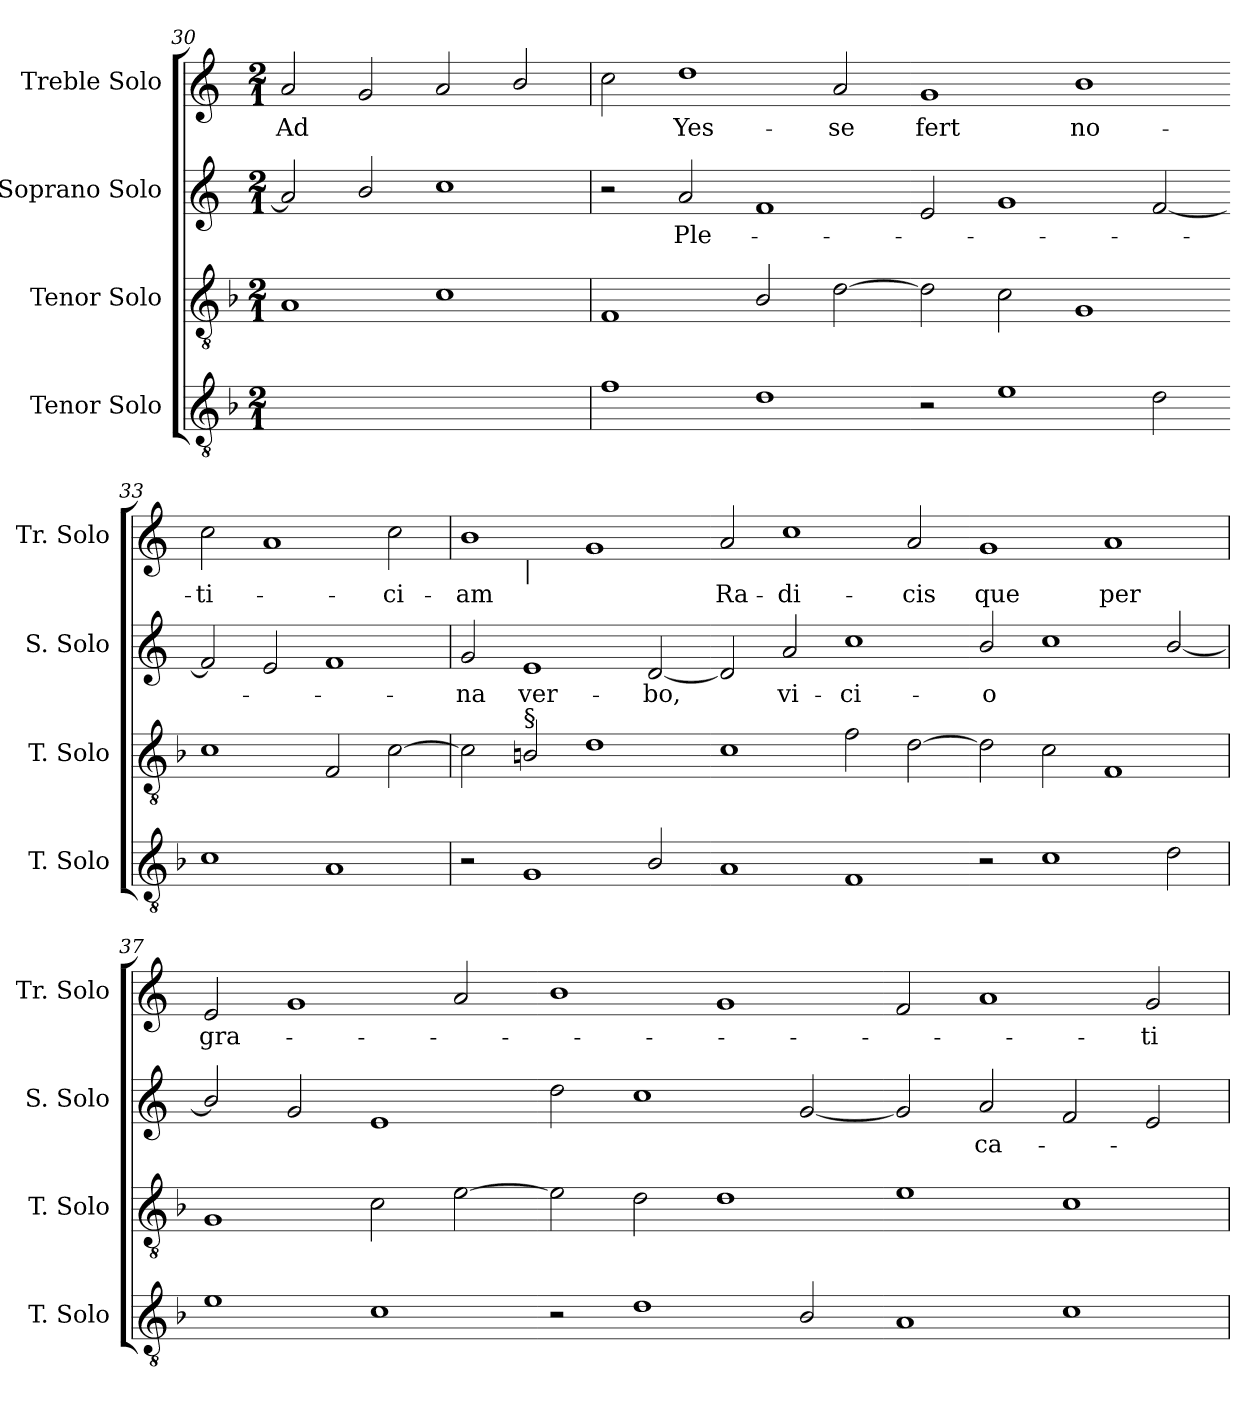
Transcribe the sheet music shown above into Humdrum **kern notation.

**kern	**kern	**kern	**text	**kern	**text
*part4	*part3	*part2	*part2	*part1	*part1
*staff4	*staff3	*staff2	*staff2	*staff1	*staff1
*I"Tenor Solo	*I"Tenor Solo	*I"Soprano Solo	*	*I"Treble Solo	*
*I'T. Solo	*I'T. Solo	*I'S. Solo	*	*I'Tr. Solo	*
*clefGv2	*clefGv2	*clefG2	*	*clefG2	*
*ITrd7c12	*ITrd7c12	*	*	*	*
*k[b-]	*k[b-]	*k[]	*	*k[]	*
*F:	*F:	*C:	*	*C:	*
*M2/1	*M2/1	*M2/1	*	*M2/1	*
=30	=30	=30	=30	=30	=30
!	!	!	!	!	!LO:LY:b:color=#000000
0Ciyy]	1AAi	2ai/]	.	2ai/	Ad
.	.	2bi/	.	2gi/	.
.	1Ci	1cci	.	2ai/	.
.	.	.	.	2bi/	.
=31	=31	=31	=31	=31	=31
1Fi	1FFi	2r	.	2cci\	.
!	!	!	!LO:LY:b:color=#000000	!	!
!	!	!	!	!	!LO:LY:b:color=#000000
.	.	2ai/	Ple-	1ddi	Yes-
1Di	2BB-i/	1fi	.	.	.
!	!	!	!	!	!LO:LY:b:color=#000000
.	[>2Di\	.	.	2ai/	-se
=32-	=32-	=32-	=32-	=32-	=32-
!	!	!	!	!	!LO:LY:b:color=#000000
2r	2Di\]	2ei/	.	1gi	fert
1Ei	2Ci\	1gi	.	.	.
!	!	!	!	!	!LO:LY:b:color=#000000
.	1GGi	.	.	1bi	no-
2Di\	.	[<2fi/	.	.	.
=33-	=33-	=33-	=33-	=33-	=33-
!	!	!	!	!	!LO:LY:b:color=#000000
1Ci	1Ci	2fi/]	.	2cci\	-ti-
.	.	2ei/	.	1ai	.
1AAi	2FFi/	1fi	.	.	.
!	!	!	!	!	!LO:LY:b:color=#000000
.	[>2Ci\	.	.	2cci\	-ci-
!!LO:PB:g=z
=34	=34	=34	=34	=34	=34
!	!	!	!LO:LY:b:color=#000000	!	!
!	!	!	!	!LO:TX:b:i:t=-	!
!	!	!	!	!	!LO:LY:b:color=#000000
*	*	*	*	*^	*
2r	2Ci\]	2gi/	-na	1bi	2ryy	-am
!	!	!	!	!	!LO:TX:b:i:t=|	!
!	!LO:TX:a:t=§	!	!	!	!	!
!	!	!	!LO:LY:b:color=#000000	!	!	!
1GGi	2BBi/	1ei	ver-	.	1.ryy	.
.	1Di	.	.	1gi	.	.
!	!	!	!LO:LY:b:color=#000000	!	!	!
2BB-i/	.	[<2di/	-bo,	.	.	.
*	*	*	*	*v	*v	*
=35-	=35-	=35-	=35-	=35-	=35-
*	*	*	*	*^	*
!	!	!	!	!	!	!LO:LY:b:color=#000000
*	*	*	*	*v	*v	*
1AAi	1Ci	2di/]	.	2ai/	Ra-
!	!	!	!LO:LY:b:color=#000000	!	!
!	!	!	!	!	!LO:LY:b:color=#000000
.	.	2ai/	vi-	1cci	-di-
!	!	!	!LO:LY:b:color=#000000	!	!
1FFi	2Fi\	1cci	-ci-	.	.
!	!	!	!	!	!LO:LY:b:color=#000000
.	[>2Di\	.	.	2ai/	-cis
=36-	=36-	=36-	=36-	=36-	=36-
!	!	!	!LO:LY:b:color=#000000	!	!
!	!	!	!	!	!LO:LY:b:color=#000000
2r	2Di\]	2bi/	-o	1gi	que
1Ci	2Ci\	1cci	.	.	.
!	!	!	!	!	!LO:LY:b:color=#000000
.	1FFi	.	.	1ai	per
2Di\	.	[<2bi/	.	.	.
=37	=37	=37	=37	=37	=37
!	!	!	!	!	!LO:LY:b:color=#000000
1Ei	1GGi	2bi/]	.	2ei/	gra-
.	.	2gi/	.	1gi	.
1Ci	2Ci\	1ei	.	.	.
.	[>2Ei\	.	.	2ai/	.
=38-	=38-	=38-	=38-	=38-	=38-
2r	2Ei\]	2ddi\	.	1bi	.
1Di	2Di\	1cci	.	.	.
.	1Di	.	.	1gi	.
2BB-i/	.	[<2gi/	.	.	.
=39-	=39-	=39-	=39-	=39-	=39-
1AAi	1Ei	2gi/]	.	2fi/	.
!	!	!	!LO:LY:b:color=#000000	!	!
.	.	2ai/	ca-	1ai	.
1Ci	1Ci	2fi/	.	.	.
!	!	!	!	!	!LO:LY:b:color=#000000
.	.	2ei/	.	2gi/	-ti-
=	=	=	=	=	=
*-	*-	*-	*-	*-	*-
